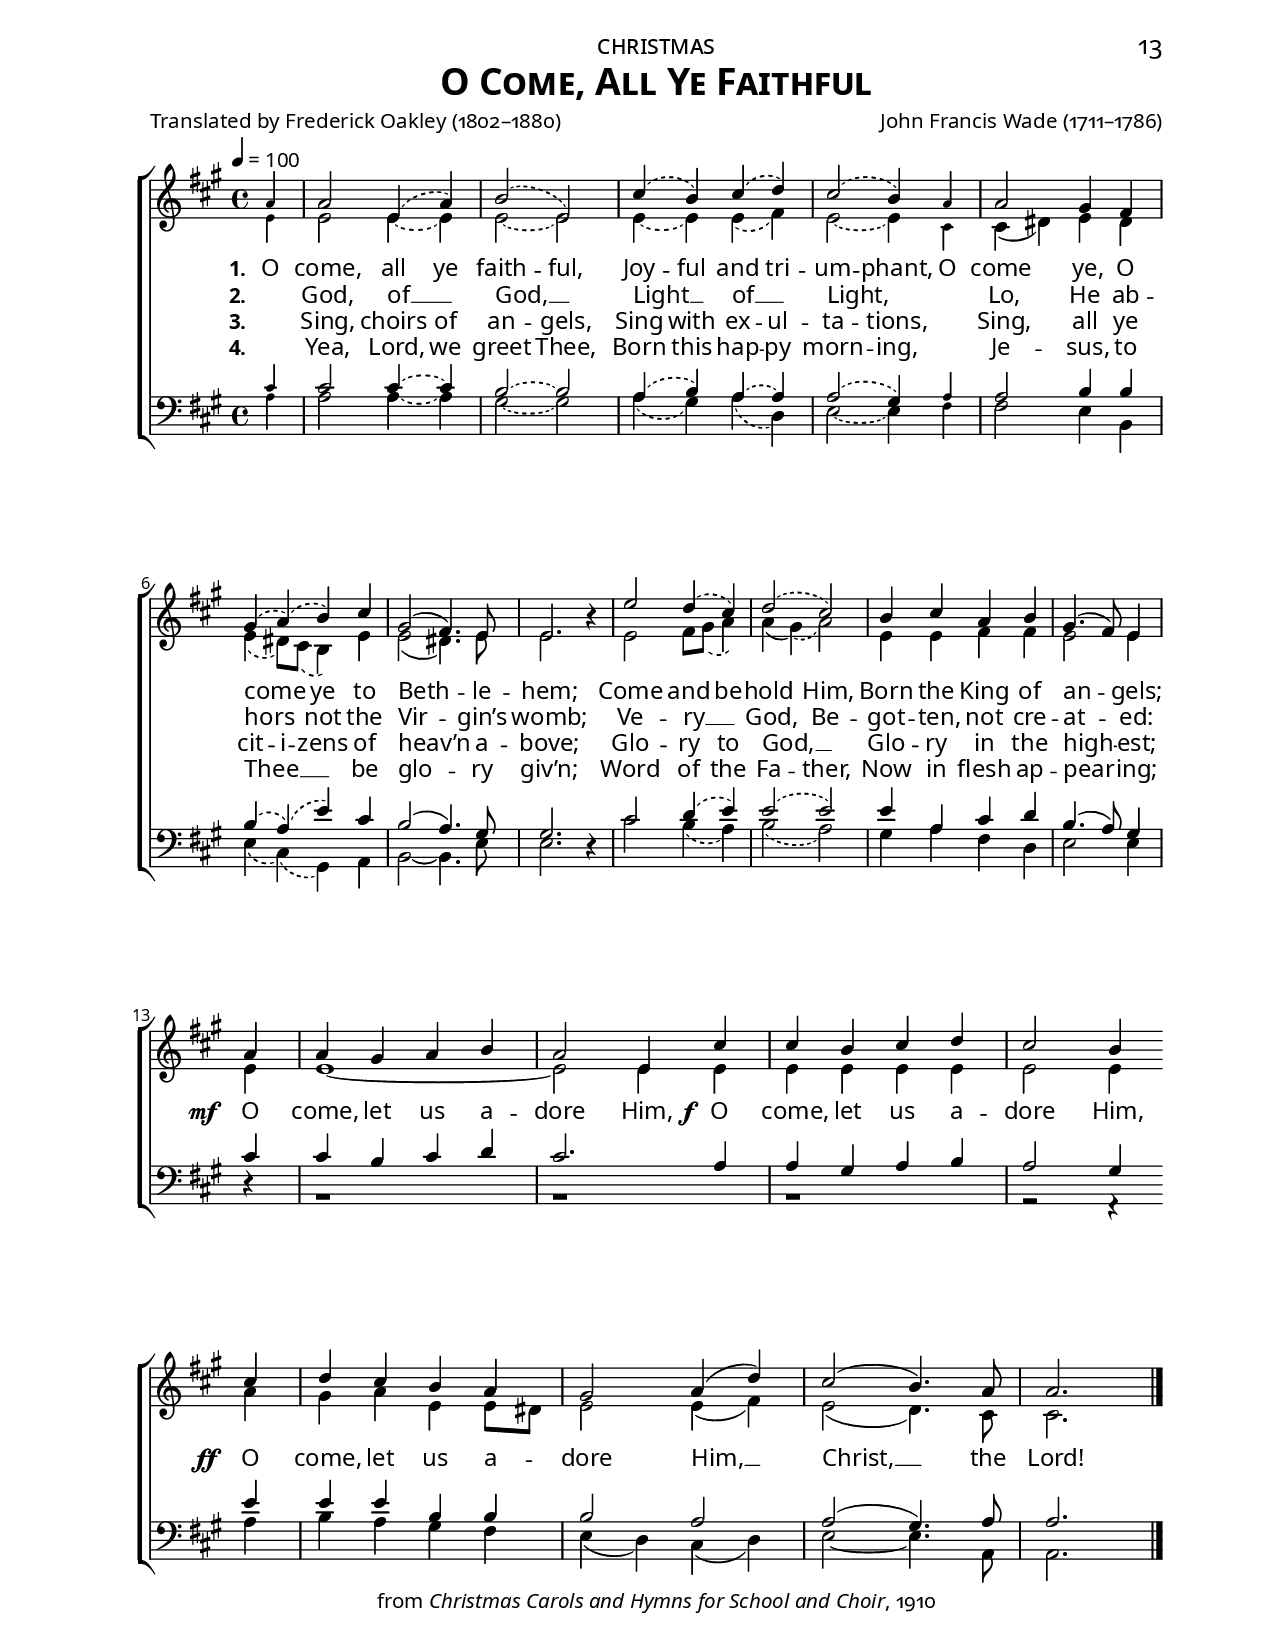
\version "2.14.2"
\include "util.ly"
\header {
  title = \markup{\override #'(font-name . "Garamond Premier Pro Semibold"){ \abs-fontsize #18 \smallCapsOldStyle"O Come, All Ye Faithful"}}
  poet = \markup\oldStyleNum"Translated by Frederick Oakley (1802–1880)"
  composer = \markup\oldStyleNum"John Francis Wade (1711–1786)"
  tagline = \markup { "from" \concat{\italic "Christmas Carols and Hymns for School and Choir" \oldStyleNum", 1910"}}
}
\paper {
  paper-height = 11\in
  paper-width = 8.5\in
  indent = 0\in
  %system-system-spacing = #'((basic-distance . 10) (padding . 0))
  %system-system-spacing =
  %  #'((basic-distance . 0)
  %     (minimum-distance . 0)
  %     (padding . -10)
  %     (stretchability . 100))
  ragged-last-bottom = ##f
  ragged-bottom = ##f
  two-sided = ##t
  inner-margin = 1\in
  outer-margin = 0.75\in
  top-margin = 0.26\in
  bottom-margin = 0.25\in
  first-page-number = #013
  print-first-page-number = ##t
  headerLine = \markup{\override #'(font-name . "Garamond Premier Pro") \smallCapsOldStyle"christmas"}
  oddHeaderMarkup = \markup\fill-line{
     \override #'(font-name . "Garamond Premier Pro")\abs-fontsize #12.5
     \combine 
        \fill-line{"" \on-the-fly #print-page-number-check-first
        \oldStylePageNum""
        }
        \fill-line{\headerLine}
  }
  evenHeaderMarkup = \markup {
     \override #'(font-name . "Garamond Premier Pro")\abs-fontsize #12.5
     \combine
        \on-the-fly #print-page-number-check-first
        \oldStylePageNum""
        \fill-line{\headerLine}
  }
}
#(set-global-staff-size 18) \paper{ #(define fonts (make-pango-font-tree "Garamond Premier Pro" "Garamond Premier Pro" "Garamond Premier Pro" (/ 18 20))) }
global = {
  \key a \major
  \time 4/4
  \autoBeamOff
  \override DynamicLineSpanner #'staff-padding = #0.0
  \override DynamicLineSpanner #'Y-extent = #'(-0.5 . 1.5)
}

sopMusic = \relative c'' {
  \tempo 4 = 100
  \partial 4 \teeny a4 | \normalsize
  \slurDashed
  a2 e4( a) |
  b2( e,) |
  cis'4( b) cis( d) |
  cis2( b4) \bar"" \teeny a | \normalsize
  a2 gis4 fis |
  
  gis( a)( b) cis |
  \slurSolid gis2( fis4.) e8 |
  e2. b'4\rest |
  \slurDashed e2 d4( cis) |
  \slurDashed d2( cis) |
  b4 cis a b |
  \slurSolid \partial 4*3 gis4.( fis8) e4 | \break
  
  \partial 4 a4 |
  a gis a b |
  a2 e4 cis'4 |
  cis b cis d |
  cis2 b4 \bar""\break cis |
  
  d cis b a |
  gis2 a4( d) |
  cis2( b4.) a8) |
  \partial 4*3 a2. \bar "|."
}
sopWords = \lyricmode {
  
}

altoMusic = \relative c' {
  \partial 4 \teeny e4 | \normalsize
  \tieDashed\slurDashed
  e2 e4~ e |
  e2~ e |
  e4~ e e( fis) |
  e2~ e4 \teeny cis | \normalsize
  \slurSolid cis( dis) e dis |
  
  \slurDashed e( dis8[) cis]( b4) e |
  \slurSolid e2( dis4.) e8 |
  e2. s4 |
  \slurDashed e2 fis8[ gis]( a4) | \slurSolid
  a( \slurDashed gis)( a2) |
  e4 e fis fis |
  \slurSolid\tieSolid \partial 4*3 e2 e4 |
  
  e4 |
  e1~ |
  e2 e4 e |
  e e e e |
  e2 e4 a |
  
  gis a e e8[ dis] |
  e2 e4( fis) |
  e2( d4.) cis8 |
  \partial 4*3 cis2. \bar "|."
}
altoWords = {
  \dropLyricsV
  \lyricmode {
    \set stanza = #"1. "
    \set ignoreMelismata = ##t
    O come, all ye faith -- ful, Joy -- ful and tri -- um -- phant, O come ye, O come _ ye to Beth -- _ le -- hem; Come and be -- hold Him, Born the King of an -- _ gels;
  }
  \set stanza = \markup\dynamic"mf  "
  \lyricmode {
    \unset ignoreMelismata
    O come, let us a -- dore Him,
  }
  \set stanza = \markup\dynamic" f "
  \lyricmode {
    O come, let us a -- dore Him,
  }
  \set stanza = \markup\dynamic"ff  "
  \lyricmode {
    \raiseLyrics
    O come, let us a -- dore Him, __ Christ, __ the Lord!
  }
}
altoWordsII = \lyricmode {
  \dropLyricsV
  \set stanza = #"2. "
  \set ignoreMelismata = ##t
  _ God, of __ _ God, __ _
  Light __ _ of __ _ Light, _ ""
  Lo, He ab -- hors _ not the Vir -- _ gin’s womb;
  Ve -- ry __ _ God,
  Be -- got -- ten, not cre -- at -- _ ed:
}
altoWordsIII = \lyricmode {
  \dropLyricsV
  \set stanza = #"3. "
  \set ignoreMelismata = ##t
  _ Sing, choirs of an -- gels, Sing with ex -- ul -- ta -- tions, ""
  Sing, all ye cit -- i -- zens of heav’n _ a -- bove;
  Glo -- ry to God, __ _ Glo -- ry in the high -- _ est;
}
altoWordsIV = \lyricmode {
  \dropLyricsV
  \set stanza = #"4. "
  \set ignoreMelismata = ##t
  _ Yea, Lord, we greet Thee, Born this hap -- py morn -- ing, ""
  Je -- sus, to Thee __ _ _ be glo -- _ ry giv’n;
  Word of the Fa -- ther, Now in flesh ap -- pear -- _ ing;
}

tenorMusic = \relative c' {
  \partial 4 \teeny cis4 | \normalsize
  \slurDashed\tieDashed
  cis2 cis4~ cis |
  b2~ b |
  a4( b) a~ a |
  a2( gis4) \teeny a | \normalsize
  a2 b4 b |
  
  b( a)( e') cis |
  \slurSolid b2( a4.) gis8 |
  gis2. d4\rest |
  \slurDashed cis'2 d4( e) |
  e2( e2) |
  e4 a, cis d |
  \slurSolid \partial 4*3 b4.( a8) gis4 |
  
  \partial 4 cis4 |
  cis b cis d |
  cis2. a4 |
  a gis a b |
  a2 gis4 e' |
  
  e e b b |
  b2 a |
  a( gis4.) a8 |
  \partial 4*3 a2. \bar "|."
}
tenorWords = \lyricmode {

}

bassMusic = \relative c' {
  \partial 4 \teeny a4 | \normalsize
  \slurDashed\tieDashed a2 a4~ a |
  gis2~ gis |
  a4( gis) a( d,) |
  e2~ e4 \teeny fis | \normalsize
  fis2 e4 b |
  
  e( cis)( gis) a |
  \tieSolid b2~b4. e8 |
  e2. s4 |
  cis'2 b4( a) |
  b2( a2) |
  gis4 a fis d |
  \partial 4*3 e2 e4 |
  
  \slurSolid \partial 4 d\rest |
  g,1\rest |
  g1\rest |
  g1\rest |
  g2\rest f4\rest a'4 |
  
  b a gis fis |
  e( d) cis( d) |
  e2~e4. a,8 |
  \partial 4*3 a2. \bar "|."
}
bassWords = \lyricmode {

}

\score {
  <<
   \new ChoirStaff <<
%    \new Lyrics = sopranos \with { \override VerticalAxisGroup #'nonstaff-relatedstaff-spacing = #'((basic-distance . 1)) }
    \new Staff = women <<
      \new Voice = "sopranos" { \voiceOne << \global \sopMusic >> }
      \new Voice = "altos" { \voiceTwo << \global \altoMusic >> }
    >>
    \new Lyrics \with { alignAboveContext = #"women" \override VerticalAxisGroup #'nonstaff-relatedstaff-spacing = #'((basic-distance . 1))} \lyricsto "sopranos" \sopWords
    \new Lyrics = "altosIV"  \with { alignBelowContext = #"women" } \lyricsto "sopranos" \altoWordsIV
    \new Lyrics = "altosIII"  \with { alignBelowContext = #"women" } \lyricsto "sopranos" \altoWordsIII
    \new Lyrics = "altosII"  \with { alignBelowContext = #"women" } \lyricsto "sopranos" \altoWordsII
    \new Lyrics = "altos"  \with { alignBelowContext = #"women" } \lyricsto "sopranos" \altoWords
   \new Staff = men <<
      \clef bass
      \new Voice = "tenors" { \voiceOne << \global \tenorMusic >> }
      \new Voice = "basses" { \voiceTwo << \global \bassMusic >> }
    >>
    \new Lyrics \with { alignAboveContext = #"men" \override VerticalAxisGroup #'nonstaff-relatedstaff-spacing = #'((basic-distance . 1)) } \lyricsto "tenors" \tenorWords
    \new Lyrics \with { alignBelowContext = #"men" \override VerticalAxisGroup #'nonstaff-relatedstaff-spacing = #'((basic-distance . 1)) } \lyricsto "basses" \bassWords
  >>
%    \new PianoStaff << \new Staff { \new Voice { \pianoRH } } \new Staff { \clef "bass" \pianoLH } >>
  >>
  \layout {
  \context {
    \Lyrics
    \override LyricText #'font-size = #1.3
  }
    \context {
      \Score
      %\override SpacingSpanner #'base-shortest-duration = #(ly:make-moment 1 8)
      %\override SpacingSpanner #'common-shortest-duration = #(ly:make-moment 1 4)
    }
    \context {
      % Remove all empty staves
      % \Staff \RemoveEmptyStaves \override VerticalAxisGroup #'remove-first = ##t
    }
    \context {
      \Lyrics
      \override LyricText #'X-offset = #center-on-word
    }
  }
}

